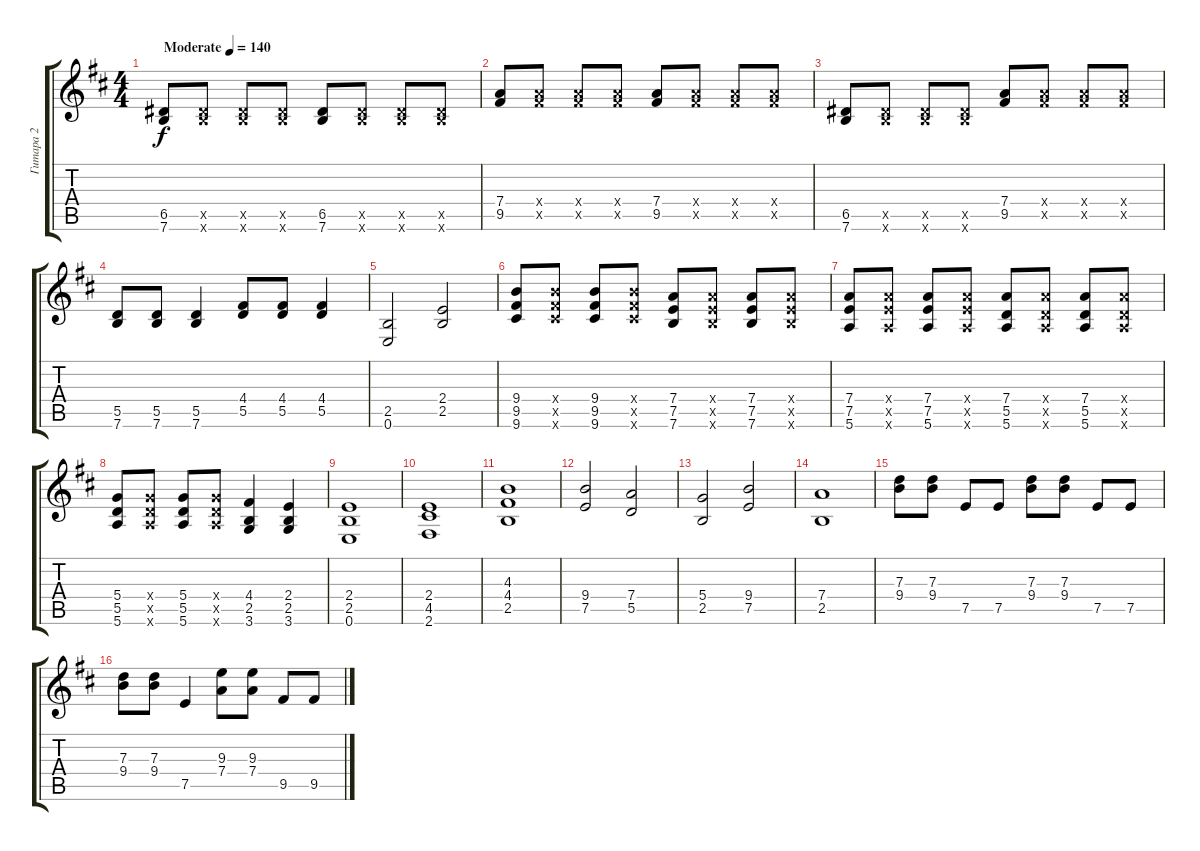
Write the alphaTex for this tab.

\track ("Гитара 2" "Гитара 2") {instrument distortionguitar}
\staff {score tabs}
\tuning (E4 B3 G3 D3 A2 E2) {hide}
\ts (4 4)
\tempo (140 "Moderate")
\clef g2
\ks bminor
(6.5 7.6).8{dy f instrument distortionguitar} (6.5{x} 7.6{x}).8 (6.5{x} 7.6{x}).8 (6.5{x} 7.6{x}).8 (6.5 7.6).8 (6.5{x} 7.6{x}).8 (6.5{x} 7.6{x}).8 (6.5{x} 7.6{x}).8 |
(7.4 9.5).8 (7.4{x} 9.5{x}).8 (7.4{x} 9.5{x}).8 (7.4{x} 9.5{x}).8 (7.4 9.5).8 (7.4{x} 9.5{x}).8 (7.4{x} 9.5{x}).8 (7.4{x} 9.5{x}).8 |
(6.5 7.6).8 (6.5{x} 7.6{x}).8 (6.5{x} 7.6{x}).8 (6.5{x} 7.6{x}).8 (7.4 9.5).8 (7.4{x} 9.5{x}).8 (7.4{x} 9.5{x}).8 (7.4{x} 9.5{x}).8 |
(5.5 7.6).8 (5.5 7.6).8 (5.5 7.6).4 (4.4 5.5).8 (4.4 5.5).8 (4.4 5.5).4 |
(2.5 0.6).2 (2.4 2.5).2 |
(9.4 9.5 9.6).8 (9.4{x} 9.5{x} 9.6{x}).8 (9.4 9.5 9.6).8 (9.4{x} 9.5{x} 9.6{x}).8 (7.4 7.5 7.6).8 (7.4{x} 7.5{x} 7.6{x}).8 (7.4 7.5 7.6).8 (7.4{x} 7.5{x} 7.6{x}).8 |
(7.4 7.5 5.6).8 (7.4{x} 7.5{x} 5.6{x}).8 (7.4 7.5 5.6).8 (7.4{x} 7.5{x} 5.6{x}).8 (7.4 5.5 5.6).8 (7.4{x} 5.5{x} 5.6{x}).8 (7.4 5.5 5.6).8 (7.4{x} 5.5{x} 5.6{x}).8 |
(5.4 5.5 5.6).8 (5.4{x} 5.5{x} 5.6{x}).8 (5.4 5.5 5.6).8 (5.4{x} 5.5{x} 5.6{x}).8 (4.4 2.5 3.6).4 (2.4 2.5 3.6).4 |
(2.4 2.5 0.6).1 |
(2.4 4.5 2.6).1 |
(4.3 4.4 2.5).1 |
(9.4 7.5).2 (7.4 5.5).2 |
(5.4 2.5).2 (9.4 7.5).2 |
(7.4 2.5).1 |
(7.3 9.4).8 (7.3 9.4).8 7.5.8 7.5.8 (7.3 9.4).8 (7.3 9.4).8 7.5.8 7.5.8 |
(7.3 9.4).8 (7.3 9.4).8 7.5.4 (9.3 7.4).8 (9.3 7.4).8 9.5.8 9.5.8
